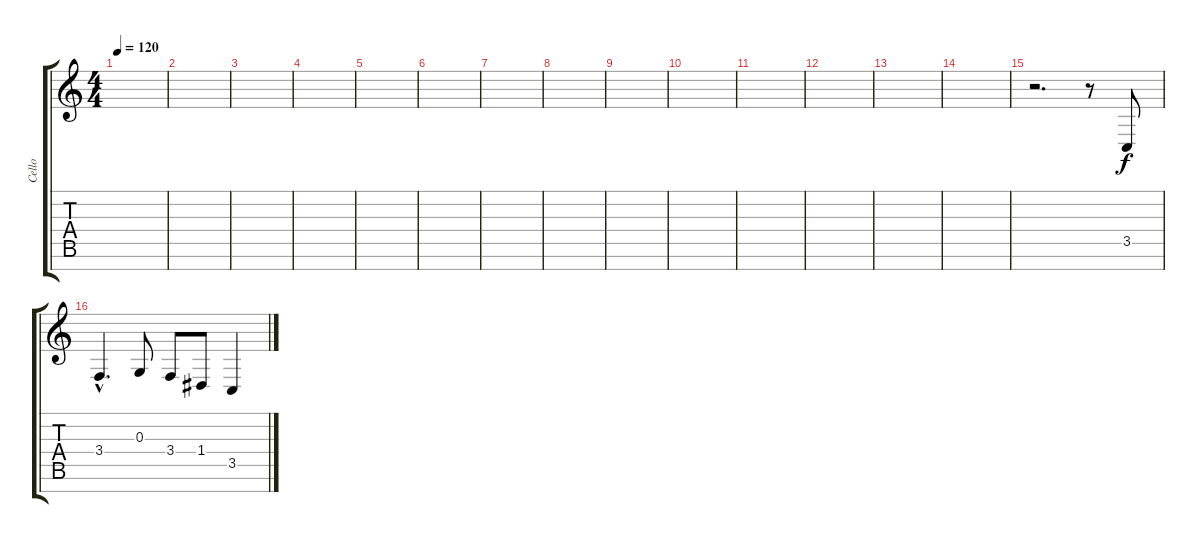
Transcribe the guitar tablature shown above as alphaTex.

\track ("Cello" "Cello") {instrument cello}
\staff {score tabs}
\tuning (E4 B3 G3 D3 A2 E2 B1) {hide}
\ts (4 4)
\tempo 120
\clef g2
\ks c
|
|
|
|
|
|
|
|
|
|
|
|
|
|
r.2{d} r.8 3.5.8 |
3.4{hac}.4{d} 0.3.8 3.4.8 1.4.8 3.5.4
